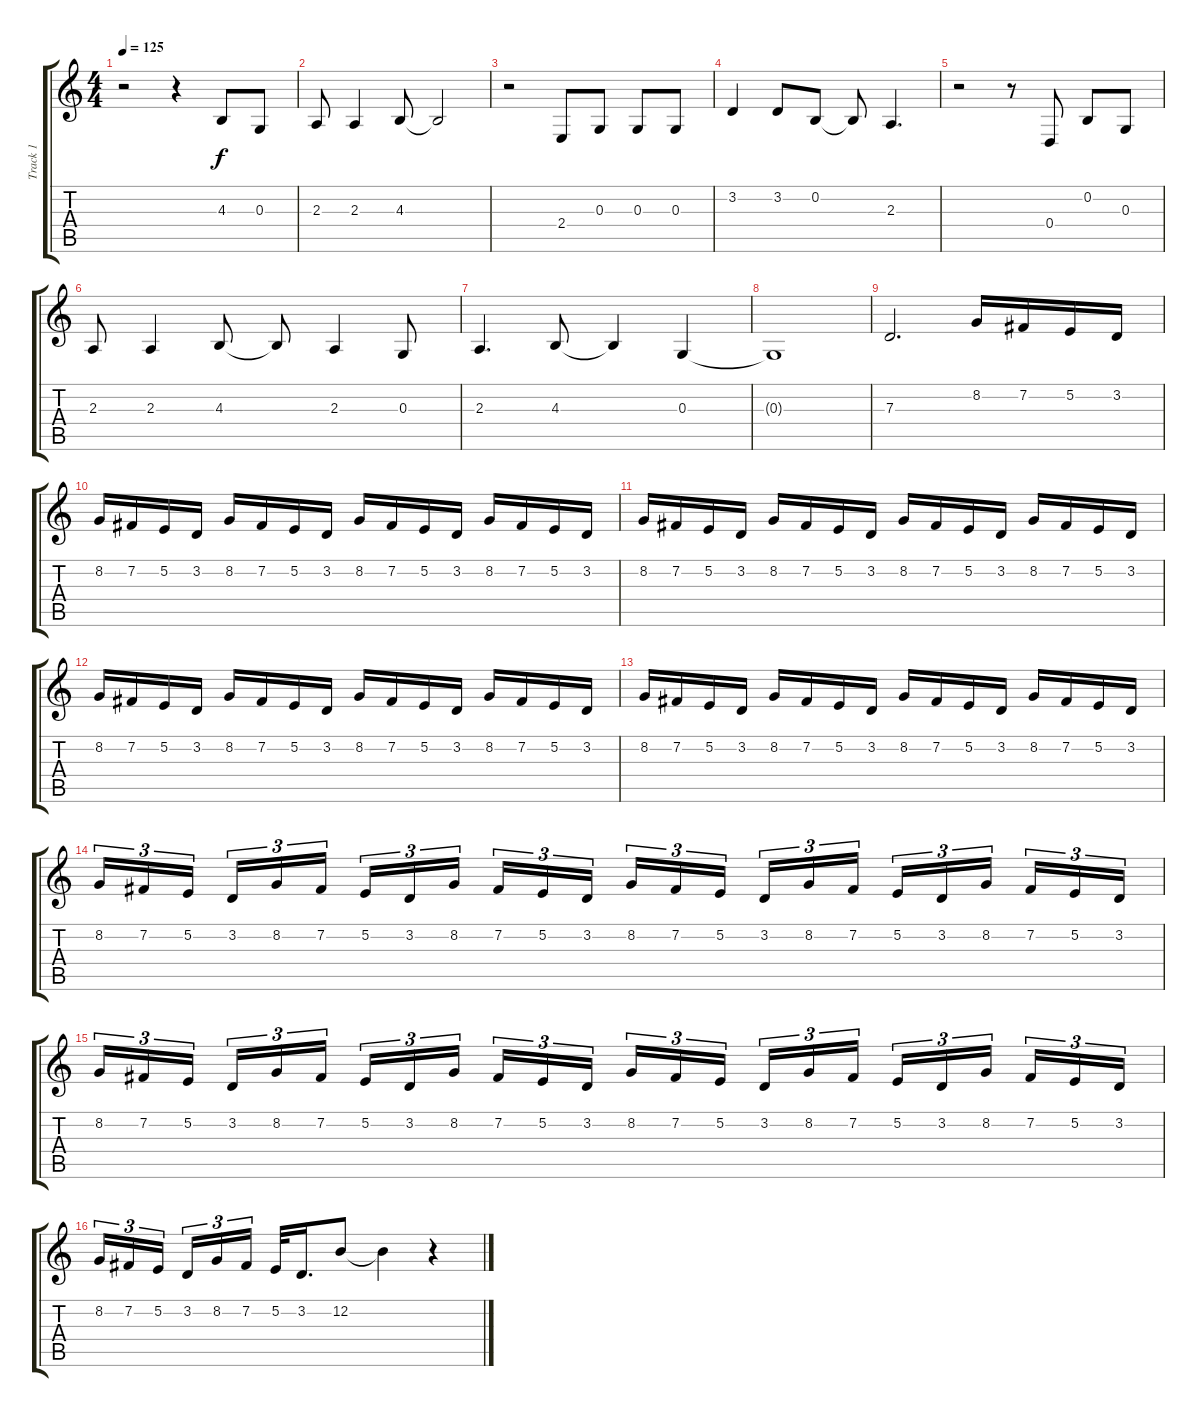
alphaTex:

\track ("Track 1" "Track 1") {instrument acousticgrandpiano}
\staff {score tabs}
\tuning (E4 B3 G3 D3 A2 E2) {hide}
\ts (4 4)
\tempo 125
\clef g2
\ks c
r.2{dy f} r.4 4.3.8 0.3.8 |
2.3.8 2.3.4 4.3.8 4.3{t}.2 |
r.2 2.4.8 0.3.8 0.3.8 0.3.8 |
3.2.4 3.2.8 0.2.8 0.2{t}.8 2.3.4{d} |
r.2 r.8 0.4.8 0.2.8 0.3.8 |
2.3.8 2.3.4 4.3.8 4.3{t}.8 2.3.4 0.3.8 |
2.3.4{d} 4.3.8 4.3{t}.4 0.3.4 |
0.3{t}.1 |
7.3.2{d} 8.2.16 7.2.16 5.2.16 3.2.16 |
8.2.16 7.2.16 5.2.16 3.2.16 8.2.16 7.2.16 5.2.16 3.2.16 8.2.16 7.2.16 5.2.16 3.2.16 8.2.16 7.2.16 5.2.16 3.2.16 |
8.2.16 7.2.16 5.2.16 3.2.16 8.2.16 7.2.16 5.2.16 3.2.16 8.2.16 7.2.16 5.2.16 3.2.16 8.2.16 7.2.16 5.2.16 3.2.16 |
8.2.16 7.2.16 5.2.16 3.2.16 8.2.16 7.2.16 5.2.16 3.2.16 8.2.16 7.2.16 5.2.16 3.2.16 8.2.16 7.2.16 5.2.16 3.2.16 |
8.2.16 7.2.16 5.2.16 3.2.16 8.2.16 7.2.16 5.2.16 3.2.16 8.2.16 7.2.16 5.2.16 3.2.16 8.2.16 7.2.16 5.2.16 3.2.16 |
8.2.16{tu (3 2)} 7.2.16{tu (3 2)} 5.2.16{tu (3 2)} 3.2.16{tu (3 2)} 8.2.16{tu (3 2)} 7.2.16{tu (3 2)} 5.2.16{tu (3 2)} 3.2.16{tu (3 2)} 8.2.16{tu (3 2)} 7.2.16{tu (3 2)} 5.2.16{tu (3 2)} 3.2.16{tu (3 2)} 8.2.16{tu (3 2)} 7.2.16{tu (3 2)} 5.2.16{tu (3 2)} 3.2.16{tu (3 2)} 8.2.16{tu (3 2)} 7.2.16{tu (3 2)} 5.2.16{tu (3 2)} 3.2.16{tu (3 2)} 8.2.16{tu (3 2)} 7.2.16{tu (3 2)} 5.2.16{tu (3 2)} 3.2.16{tu (3 2)} |
8.2.16{tu (3 2)} 7.2.16{tu (3 2)} 5.2.16{tu (3 2)} 3.2.16{tu (3 2)} 8.2.16{tu (3 2)} 7.2.16{tu (3 2)} 5.2.16{tu (3 2)} 3.2.16{tu (3 2)} 8.2.16{tu (3 2)} 7.2.16{tu (3 2)} 5.2.16{tu (3 2)} 3.2.16{tu (3 2)} 8.2.16{tu (3 2)} 7.2.16{tu (3 2)} 5.2.16{tu (3 2)} 3.2.16{tu (3 2)} 8.2.16{tu (3 2)} 7.2.16{tu (3 2)} 5.2.16{tu (3 2)} 3.2.16{tu (3 2)} 8.2.16{tu (3 2)} 7.2.16{tu (3 2)} 5.2.16{tu (3 2)} 3.2.16{tu (3 2)} |
8.2.16{tu (3 2)} 7.2.16{tu (3 2)} 5.2.16{tu (3 2)} 3.2.16{tu (3 2)} 8.2.16{tu (3 2)} 7.2.16{tu (3 2)} 5.2.32 3.2.16{d} 12.2.8 12.2{t}.4 r.4
